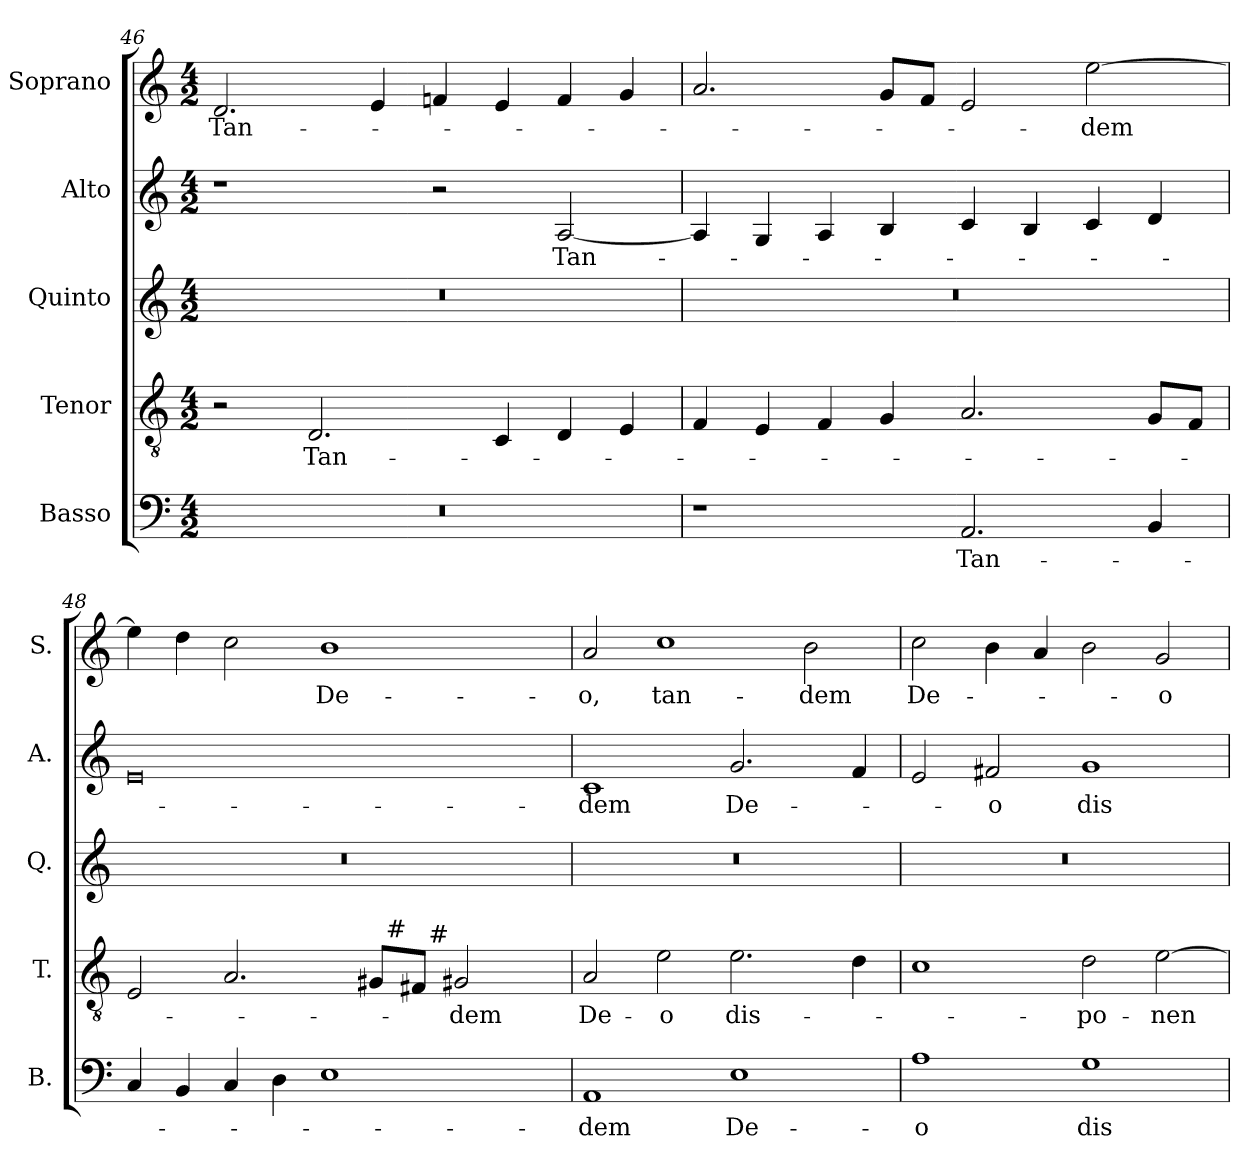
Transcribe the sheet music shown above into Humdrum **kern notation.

**kern	**text	**kern	**text	**kern	**kern	**text	**kern	**text
*part5	*part5	*part4	*part4	*part3	*part2	*part2	*part1	*part1
*staff5	*staff5	*staff4	*staff4	*staff3	*staff2	*staff2	*staff1	*staff1
*I"Basso	*	*I"Tenor	*	*I"Quinto	*I"Alto	*	*I"Soprano	*
*I'B.	*	*I'T.	*	*I'Q.	*I'A.	*	*I'S.	*
*clefF4	*	*clefGv2	*	*clefG2	*clefG2	*	*clefG2	*
*	*	*ITrd7c12	*	*	*	*	*	*
*k[]	*	*k[]	*	*k[]	*k[]	*	*k[]	*
*C:	*	*C:	*	*C:	*C:	*	*C:	*
*M4/2	*	*M4/2	*	*M4/2	*M4/2	*	*M4/2	*
=46	=46	=46	=46	=46	=46	=46	=46	=46
!LO:N:vis=1	!	!	!	!LO:N:vis=1	!	!	!	!
!	!	!	!	!	!	!	!	!LO:LY:b:color=#000000
0r	.	2r	.	0r	1r	.	2.di/	Tan-
!	!	!	!LO:LY:b:color=#000000	!	!	!	!	!
.	.	2.DDi/	Tan-	.	.	.	.	.
.	.	.	.	.	.	.	4ei/	.
.	.	.	.	.	2r	.	4fni/	.
.	.	4CCi/	.	.	.	.	4ei/	.
!	!	!	!	!	!	!LO:LY:b:color=#000000	!	!
.	.	4DDi/	.	.	[2Ai/	Tan-	4fi/	.
.	.	4EEi/	.	.	.	.	4gi/	.
=47	=47	=47	=47	=47	=47	=47	=47	=47
!	!	!	!	!LO:N:vis=1	!	!	!	!
1r	.	4FFi/	.	0r	4Ai/]	.	2.ai/	.
.	.	4EEi/	.	.	4Gi/	.	.	.
.	.	4FFi/	.	.	4Ai/	.	.	.
.	.	4GGi/	.	.	4Bi/	.	8gi/L	.
.	.	.	.	.	.	.	8fi/J	.
!	!LO:LY:b:color=#000000	!	!	!	!	!	!	!
2.AAi/	Tan-	2.AAi/	.	.	4ci/	.	2ei/	.
.	.	.	.	.	4Bi/	.	.	.
!	!	!	!	!	!	!	!	!LO:LY:b:color=#000000
.	.	.	.	.	4ci/	.	[2eei\	-dem
4BBi/	.	8GGi/L	.	.	4di/	.	.	.
.	.	8FFi/J	.	.	.	.	.	.
!!LO:LB:g=z
=48	=48	=48	=48	=48	=48	=48	=48	=48
!	!	!	!	!LO:N:vis=1	!	!	!	!
*	*	*^	*	*	*	*	*	*
*	*	*	*^	*	*	*	*	*	*
4Ci/	.	2EEi/	1ryy	1ryy	.	0r	0ei	.	4eei\]	.
4BBi/	.	.	.	.	.	.	.	.	4ddi\	.
4Ci/	.	2.AAi/	.	.	.	.	.	.	2cci\	.
4Di\	.	.	.	.	.	.	.	.	.	.
!	!	!	!	!	!	!	!	!	!	!LO:LY:b:color=#000000
1Ei	.	.	4ryy	4ryy	.	.	.	.	1bi	De-
.	.	8GG#i/L	32ryy	8ryy	.	.	.	.	.	.
.	.	.	256ryy	.	.	.	.	.	.	.
!	!	!	!LO:TX:a:t=#	!	!	!	!	!	!	!
.	.	.	2ryy	.	.	.	.	.	.	.
.	.	8FF#i/J	.	32ryy	.	.	.	.	.	.
.	.	.	.	256ryy	.	.	.	.	.	.
!	!	!	!	!LO:TX:a:t=#	!	!	!	!	!	!
.	.	.	.	2ryy	.	.	.	.	.	.
!	!	!	!	!	!LO:LY:b:color=#000000	!	!	!	!	!
.	.	2GG#Xi/	.	.	-dem	.	.	.	.	.
.	.	.	8ryy	.	.	.	.	.	.	.
.	.	.	16ryy	16ryy	.	.	.	.	.	.
.	.	.	64..ryy	64..ryy	.	.	.	.	.	.
*	*	*v	*v	*v	*	*	*	*	*	*
=49	=49	=49	=49	=49	=49	=49	=49	=49
*	*	*^	*	*	*	*	*	*
*	*	*	*^	*	*	*	*	*	*
!	!LO:LY:b:color=#000000	!	!	!	!	!	!	!	!	!
*	*	*v	*v	*v	*	*	*	*	*	*
*	*	*^	*	*	*	*	*	*
*	*	*	*^	*	*	*	*	*	*
!	!	!	!	!	!LO:LY:b:color=#000000	!LO:N:vis=1	!	!	!	!
*	*	*v	*v	*v	*	*	*	*	*	*
*	*	*^	*	*	*	*	*	*
*	*	*	*^	*	*	*	*	*	*
!	!	!	!	!	!	!	!	!LO:LY:b:color=#000000	!	!
*	*	*v	*v	*v	*	*	*	*	*	*
*	*	*^	*	*	*	*	*	*
*	*	*	*^	*	*	*	*	*	*
!	!	!	!	!	!	!	!	!	!	!LO:LY:b:color=#000000
*	*	*v	*v	*v	*	*	*	*	*	*
1AAi	-dem	2AAi/	De-	0r	1ci	-dem	2ai/	-o,
!	!	!	!LO:LY:b:color=#000000	!	!	!	!	!
!	!	!	!	!	!	!	!	!LO:LY:b:color=#000000
.	.	2Ei\	-o	.	.	.	1cci	tan-
!	!LO:LY:b:color=#000000	!	!	!	!	!	!	!
!	!	!	!LO:LY:b:color=#000000	!	!	!	!	!
!	!	!	!	!	!	!LO:LY:b:color=#000000	!	!
1Ei	De-	2.Ei\	dis-	.	2.gi/	De-	.	.
!	!	!	!	!	!	!	!	!LO:LY:b:color=#000000
.	.	.	.	.	.	.	2bi\	-dem
.	.	4Di\	.	.	4fi/	.	.	.
=50	=50	=50	=50	=50	=50	=50	=50	=50
!	!LO:LY:b:color=#000000	!	!	!LO:N:vis=1	!	!	!	!
!	!	!	!	!	!	!	!	!LO:LY:b:color=#000000
1Ai	-o	1Ci	.	0r	2ei/	.	2cci\	De-
!	!	!	!	!	!	!LO:LY:b:color=#000000	!	!
.	.	.	.	.	2f#Xi/	-o	4bi\	.
.	.	.	.	.	.	.	4ai/	.
!	!LO:LY:b:color=#000000	!	!	!	!	!	!	!
!	!	!	!LO:LY:b:color=#000000	!	!	!	!	!
!	!	!	!	!	!	!LO:LY:b:color=#000000	!	!
1Gi	dis-	2Di\	-po-	.	1gi	dis-	2bi\	.
!	!	!	!LO:LY:b:color=#000000	!	!	!	!	!
!	!	!	!	!	!	!	!	!LO:LY:b:color=#000000
.	.	[2Ei\	-nen-	.	.	.	2gi/	-o
=	=	=	=	=	=	=	=	=
*-	*-	*-	*-	*-	*-	*-	*-	*-
